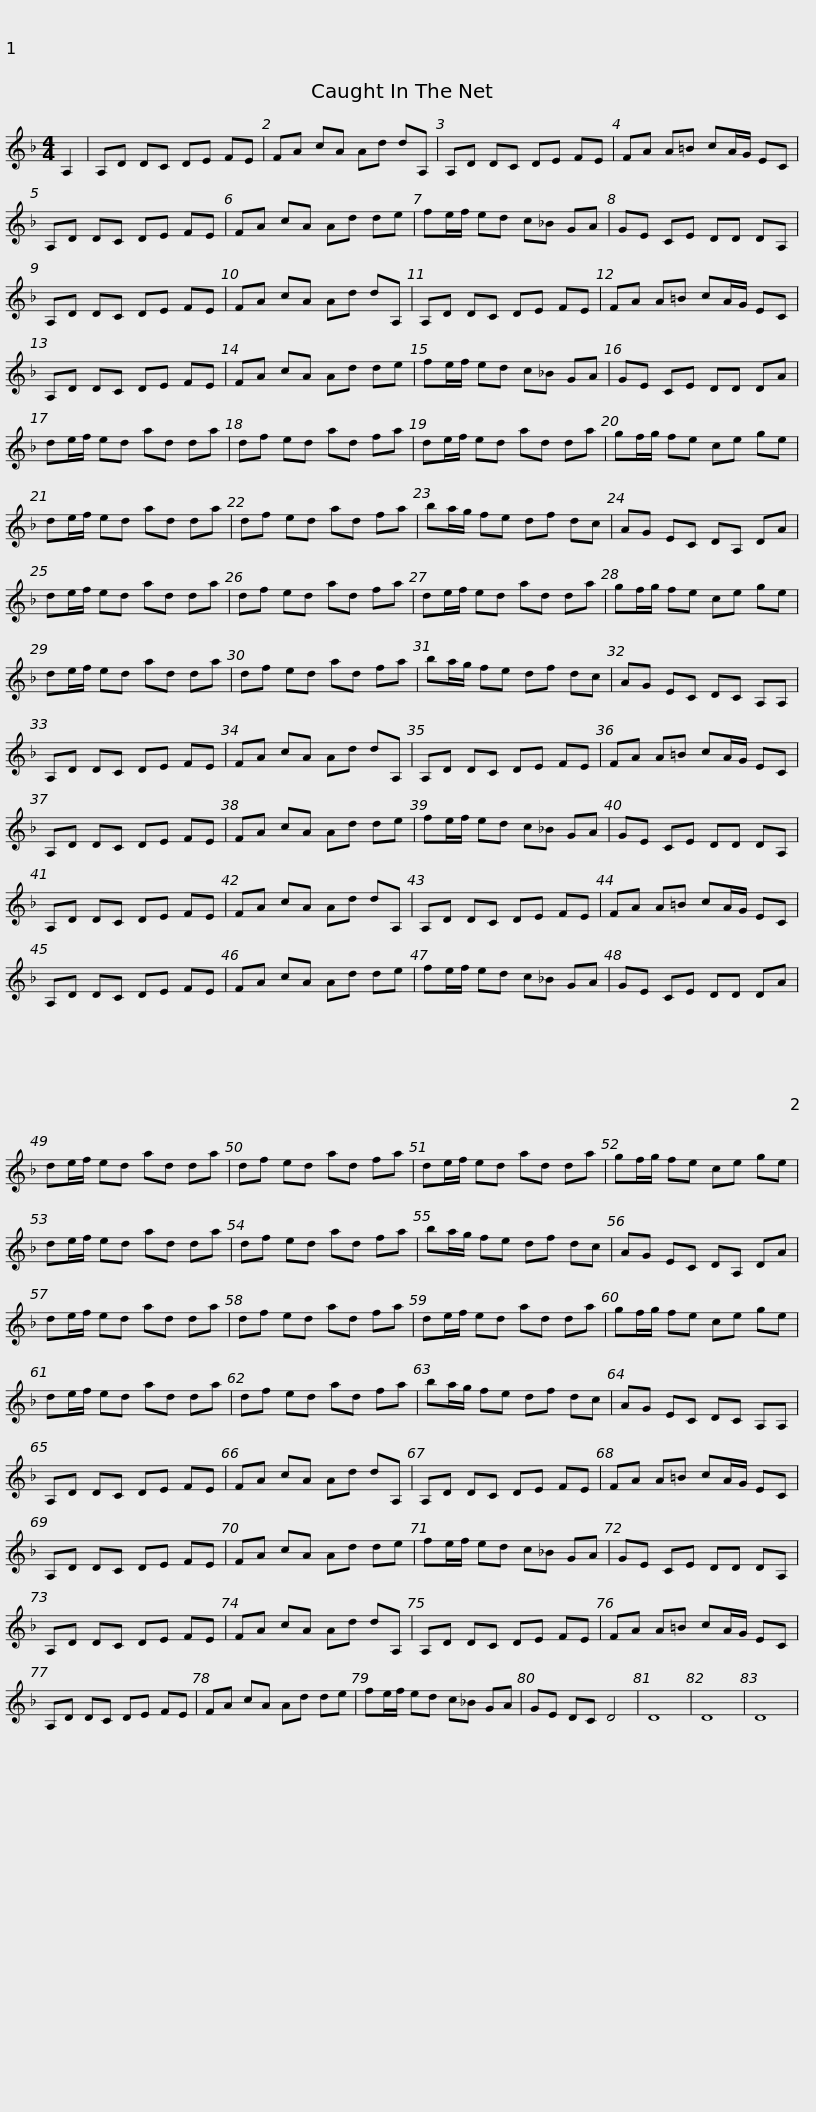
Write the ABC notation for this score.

X:1
L:1/8
M:4/4
I:linebreak $
K:Dmin
V:1 treble
V:1
 A,2 | A,D DC DE FE | FA cA Ad dA, | A,D DC DE FE | FA A=B cA/G/ EC | %5
 A,D DC DE FE |$ FA cA Ad de | fe/f/ ed c_B GA | GE CE DD DA, | A,D DC DE FE | %10
 FA cA Ad dA, |$ A,D DC DE FE | FA A=B cA/G/ EC | A,D DC DE FE | FA cA Ad de | %15
 fe/f/ ed c_B GA |$ GE CE DD DA | de/f/ ed ad da | df ed ad fa | de/f/ ed ad da | %20
 gf/g/ fe ce ge |$ de/f/ ed ad da | df ed ad fa | ba/g/ fe df dc | AG EC DA, DA | %25
 de/f/ ed ad da |$ df ed ad fa | de/f/ ed ad da | gf/g/ fe ce ge | de/f/ ed ad da | %30
 df ed ad fa |$ ba/g/ fe df dc | AG EC DC A,A, | A,D DC DE FE | FA cA Ad dA, | %35
 A,D DC DE FE |$ FA A=B cA/G/ EC | A,D DC DE FE | FA cA Ad de | fe/f/ ed c_B GA | %40
 GE CE DD DA, |$ A,D DC DE FE | FA cA Ad dA, | A,D DC DE FE | FA A=B cA/G/ EC | %45
 A,D DC DE FE |$ FA cA Ad de | fe/f/ ed c_B GA | GE CE DD DA | de/f/ ed ad da | %50
 df ed ad fa |$ de/f/ ed ad da | gf/g/ fe ce ge | de/f/ ed ad da | df ed ad fa | %55
 ba/g/ fe df dc |$ AG EC DA, DA | de/f/ ed ad da | df ed ad fa | de/f/ ed ad da | %60
 gf/g/ fe ce ge |$ de/f/ ed ad da | df ed ad fa | ba/g/ fe df dc | AG EC DC A,A, | %65
 A,D DC DE FE |$ FA cA Ad dA, | A,D DC DE FE | FA A=B cA/G/ EC | A,D DC DE FE | %70
 FA cA Ad de |$ fe/f/ ed c_B GA | GE CE DD DA, | A,D DC DE FE | FA cA Ad dA, | %75
 A,D DC DE FE |$ FA A=B cA/G/ EC | A,D DC DE FE | FA cA Ad de | fe/f/ ed c_B GA | %80
 GE DC D4 | D8 | D8 |$ D8 | %84
